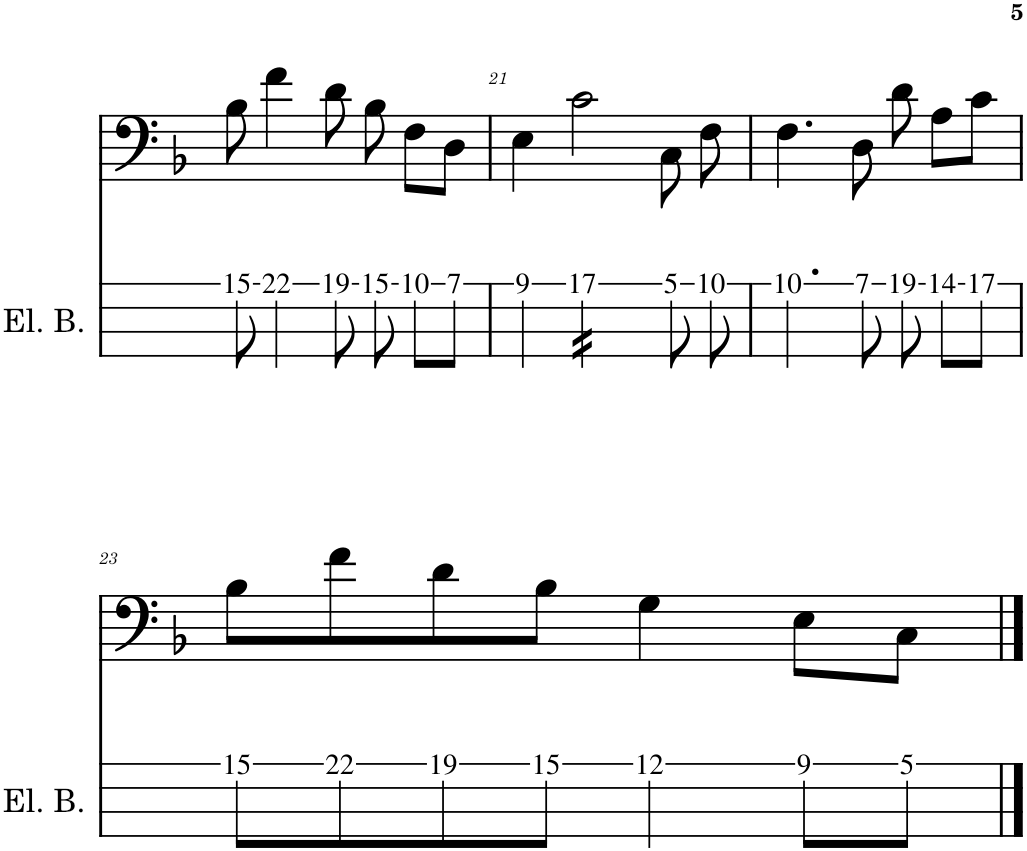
**kern	**kern
*part2	*part1
*staff2	*staff1
*I"Electric Bass	*I"Voice
*I'El. B.	*I'V
!!LO:PB:g=z
*	*clefF4
*Trd7c12	*
*k[b-]	*k[b-]
=20X1	=20X1
8b-\	8B-\
4ff\	4f\
8dd\	8d\
8b-\	8B-\
8f\L	8F\L
8d\J	8D\J
=21	=21
4e\	4E\
2cc\	2c\
8c\	8C\
8f\	8F\
=22	=22
4.f\	4.F\
8d\	8D\
8dd\	8d\
8a\L	8A\L
8cc\J	8c\J
!!LO:LB:g=z
=23	=23
8b-\L	8B-\L
8ff\	8f\
8dd\	8d\
8b-\J	8B-\J
4g\	4G\
8e\L	8E\L
8c\J	8C\J
==	==
*-	*-
